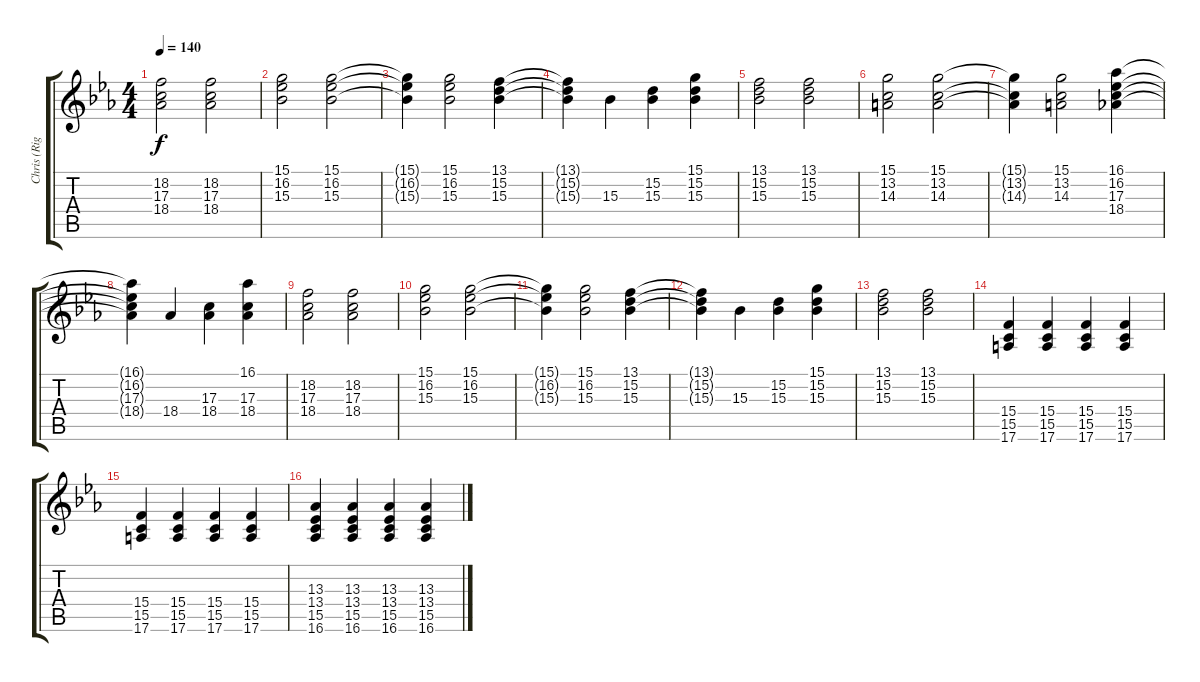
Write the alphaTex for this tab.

\track ("Chris (Right Hand)" "Chris (Rig") {instrument acousticgrandpiano}
\staff {score tabs}
\tuning (E4 B3 G3 D3 A2 E2) {hide}
\ts (4 4)
\tempo 140
\clef g2
\ks eb
(18.2 17.3 18.4).2{dy f} (18.2 17.3 18.4).2 |
(15.1 16.2 15.3).2 (15.1 16.2 15.3).2 |
(15.1{t} 16.2{t} 15.3{t}).4 (15.1 16.2 15.3).2 (13.1 15.2 15.3).4 |
(13.1{t} 15.2{t} 15.3{t}).4 15.3.4 (15.2 15.3).4 (15.1 15.2 15.3).4 |
(13.1 15.2 15.3).2 (13.1 15.2 15.3).2 |
(15.1 13.2 14.3).2 (15.1 13.2 14.3).2 |
(15.1{t} 13.2{t} 14.3{t}).4 (15.1 13.2 14.3).2 (16.1 16.2 17.3 18.4).4 |
(16.1{t} 16.2{t} 17.3{t} 18.4{t}).4 18.4.4 (17.3 18.4).4 (16.1 17.3 18.4).4 |
(18.2 17.3 18.4).2 (18.2 17.3 18.4).2 |
(15.1 16.2 15.3).2 (15.1 16.2 15.3).2 |
(15.1{t} 16.2{t} 15.3{t}).4 (15.1 16.2 15.3).2 (13.1 15.2 15.3).4 |
(13.1{t} 15.2{t} 15.3{t}).4 15.3.4 (15.2 15.3).4 (15.1 15.2 15.3).4 |
(13.1 15.2 15.3).2 (13.1 15.2 15.3).2 |
(15.4 15.5 17.6).4 (15.4 15.5 17.6).4 (15.4 15.5 17.6).4 (15.4 15.5 17.6).4 |
(15.4 15.5 17.6).4 (15.4 15.5 17.6).4 (15.4 15.5 17.6).4 (15.4 15.5 17.6).4 |
(13.3 13.4 15.5 16.6).4 (13.3 13.4 15.5 16.6).4 (13.3 13.4 15.5 16.6).4 (13.3 13.4 15.5 16.6).4
